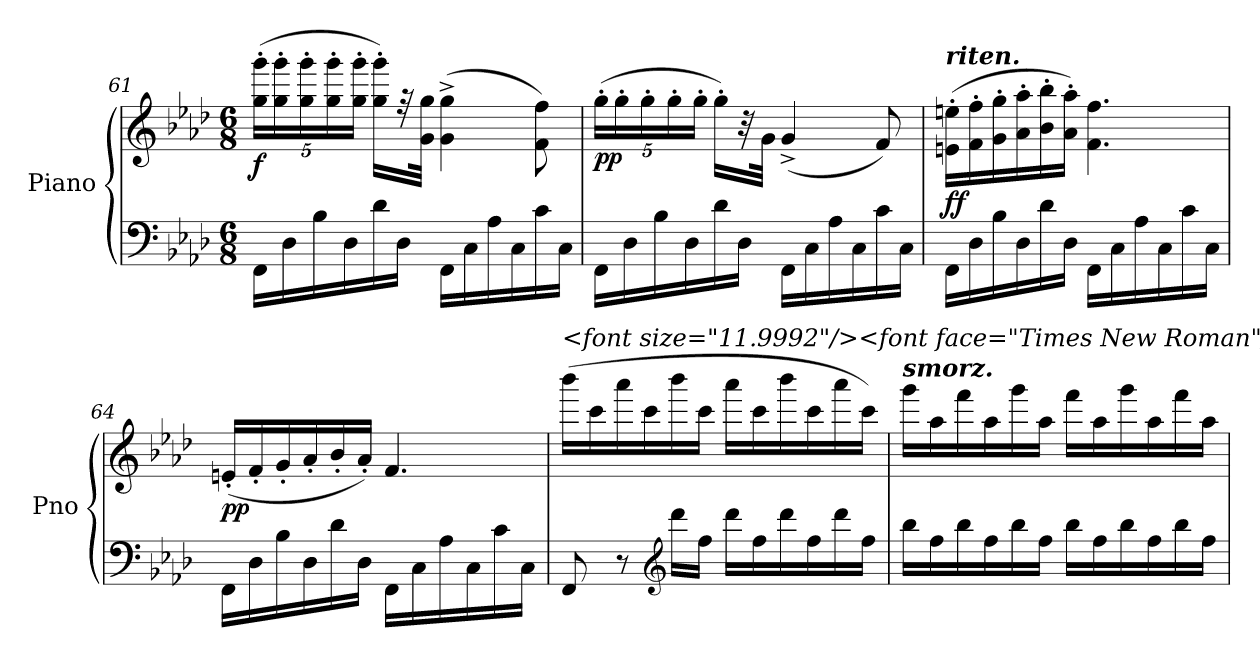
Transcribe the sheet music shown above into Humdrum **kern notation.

**kern	**kern	**dynam
*part1	*part1	*part1
*staff2	*staff1	*staff1/2
*I"Piano	*	*
*I'Pno	*	*
*clefF4	*clefG2	*
*k[b-e-a-d-]	*k[b-e-a-d-]	*
*M6/8	*M6/8	*
*	*Xbrackettup	*
=61	=61	=61
!	!	!LO:DY:b
16FF\LL	(>20gg\' 20ggg\'LL	f
.	20gg\' 20ggg\'	.
16D-\	.	.
.	20gg\' 20ggg\'	.
16B-\	.	.
.	20gg\' 20ggg\'	.
16D-\	.	.
.	20gg\' 20ggg\'JJ	.
16d-\	16gg\' 16ggg\'LL)	.
16D-\JJ	32r	.
.	32g\ 32gg\JJk	.
16FF\LL	(>4g\^ 4gg\^	.
16C\	.	.
16A-\	.	.
16C\	.	.
16c\	8f\ 8ff\)	.
16C\JJ	.	.
=62	=62	=62
!	!	!LO:DY:b
16FF\LL	(>20gg'\LL	pp
.	20gg'\	.
16D-\	.	.
.	20gg'\	.
16B-\	.	.
.	20gg'\	.
16D-\	.	.
.	20gg'\JJ	.
16d-\	16gg'\LL)	.
16D-\JJ	32r	.
.	32g\JJk	.
16FF\LL	(<4g^/	.
16C\	.	.
16A-\	.	.
16C\	.	.
16c\	8f/)	.
16C\JJ	.	.
!!LO:LB:g=z
=63	=63	=63
!	!LO:TX:a:Bi:t=riten.	!
!	!	!LO:DY:b
16FF\LL	(>16en\' 16een\'LL	ff
16D-\	16f\' 16ff\'	.
16B-\	16g\' 16gg\'	.
16D-\	16a-\' 16aa-\'	.
16d-\	16b-\' 16bb-\'	.
16D-\JJ	16a-\' 16aa-\'JJ)	.
16FF\LL	4.f\ 4.ff\	.
16C\	.	.
16A-\	.	.
16C\	.	.
16c\	.	.
16C\JJ	.	.
=64	=64	=64
!	!	!LO:DY:b
16FF\LL	(<16en'/LL	pp
16D-\	16f'/	.
16B-\	16g'/	.
16D-\	16a-'/	.
16d-\	16b-'/	.
16D-\JJ	16a-'/JJ)	.
16FF\LL	4.f/	.
16C\	.	.
16A-\	.	.
16C\	.	.
16c\	.	.
16C\JJ	.	.
=65	=65	=65
!	!LO:TX:a:t=<font size="11.9992"/><font face="Times New Roman"/><i>8va</i>	!
!	!	!LO:DY:b
!	!	!LO:DY:n=1:b
8FF/	(>16bbb-\LL	ppp other-dynamics
.	16ccc\	.
8r	16aaa-\	.
.	16ccc\	.
*clefG2	*	*
16ddd-\LL	16bbb-\	.
16ff\JJ	16ccc\JJ	.
16ddd-\LL	16aaa-\LL	.
16ff\	16ccc\	.
16ddd-\	16bbb-\	.
16ff\	16ccc\	.
16ddd-\	16aaa-\	.
16ff\JJ	16ccc\JJ)	.
!!LO:PB:g=z
=66	=66	=66
!	!LO:TX:a:Bi:t=smorz.	!
16bb-\LL	16ggg\LL	.
16ff\	16aa-\	.
16bb-\	16fff\	.
16ff\	16aa-\	.
16bb-\	16ggg\	.
16ff\JJ	16aa-\JJ	.
16bb-\LL	16fff\LL	.
16ff\	16aa-\	.
16bb-\	16ggg\	.
16ff\	16aa-\	.
16bb-\	16fff\	.
16ff\JJ	16aa-\JJ	.
=	=	=
*-	*-	*-
